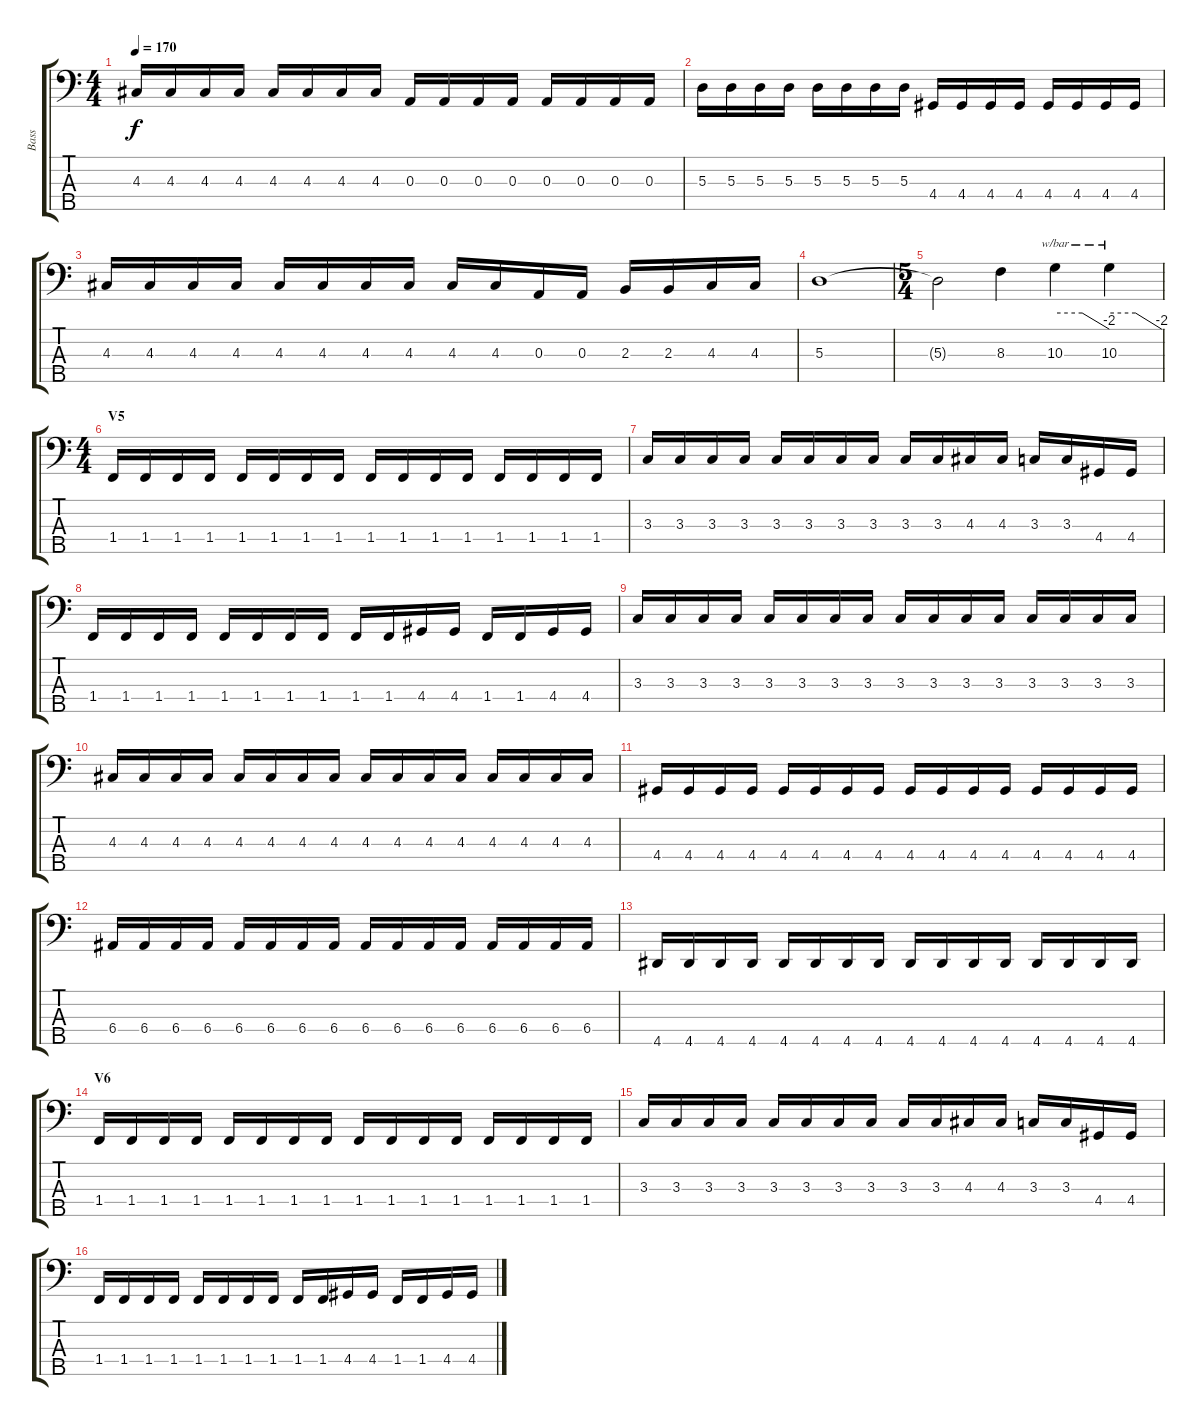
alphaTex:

\track ("Bass" "Bass") {instrument electricbassfinger}
\staff {score tabs}
\tuning (G2 D2 A1 E1 B0) {hide}
\ts (4 4)
\tempo 170
\clef f4
\ks c
4.3.16{dy f} 4.3.16 4.3.16 4.3.16 4.3.16 4.3.16 4.3.16 4.3.16 0.3.16 0.3.16 0.3.16 0.3.16 0.3.16 0.3.16 0.3.16 0.3.16 |
5.3.16 5.3.16 5.3.16 5.3.16 5.3.16 5.3.16 5.3.16 5.3.16 4.4.16 4.4.16 4.4.16 4.4.16 4.4.16 4.4.16 4.4.16 4.4.16 |
4.3.16 4.3.16 4.3.16 4.3.16 4.3.16 4.3.16 4.3.16 4.3.16 4.3.16 4.3.16 0.3.16 0.3.16 2.3.16 2.3.16 4.3.16 4.3.16 |
5.3.1 |
\ts (5 4)
5.3{t}.2 8.3.4 10.3.4{tbe (custom default 0 0 30 0 60 -8)} 10.3.4{tbe (custom default 0 0 30 0 60 -8)} |
\ts (4 4)
\section ("" "V5")
1.4.16 1.4.16 1.4.16 1.4.16 1.4.16 1.4.16 1.4.16 1.4.16 1.4.16 1.4.16 1.4.16 1.4.16 1.4.16 1.4.16 1.4.16 1.4.16 |
3.3.16 3.3.16 3.3.16 3.3.16 3.3.16 3.3.16 3.3.16 3.3.16 3.3.16 3.3.16 4.3.16 4.3.16 3.3.16 3.3.16 4.4.16 4.4.16 |
1.4.16 1.4.16 1.4.16 1.4.16 1.4.16 1.4.16 1.4.16 1.4.16 1.4.16 1.4.16 4.4.16 4.4.16 1.4.16 1.4.16 4.4.16 4.4.16 |
3.3.16 3.3.16 3.3.16 3.3.16 3.3.16 3.3.16 3.3.16 3.3.16 3.3.16 3.3.16 3.3.16 3.3.16 3.3.16 3.3.16 3.3.16 3.3.16 |
4.3.16 4.3.16 4.3.16 4.3.16 4.3.16 4.3.16 4.3.16 4.3.16 4.3.16 4.3.16 4.3.16 4.3.16 4.3.16 4.3.16 4.3.16 4.3.16 |
4.4.16 4.4.16 4.4.16 4.4.16 4.4.16 4.4.16 4.4.16 4.4.16 4.4.16 4.4.16 4.4.16 4.4.16 4.4.16 4.4.16 4.4.16 4.4.16 |
6.4.16 6.4.16 6.4.16 6.4.16 6.4.16 6.4.16 6.4.16 6.4.16 6.4.16 6.4.16 6.4.16 6.4.16 6.4.16 6.4.16 6.4.16 6.4.16 |
4.5.16 4.5.16 4.5.16 4.5.16 4.5.16 4.5.16 4.5.16 4.5.16 4.5.16 4.5.16 4.5.16 4.5.16 4.5.16 4.5.16 4.5.16 4.5.16 |
\section ("" "V6")
1.4.16 1.4.16 1.4.16 1.4.16 1.4.16 1.4.16 1.4.16 1.4.16 1.4.16 1.4.16 1.4.16 1.4.16 1.4.16 1.4.16 1.4.16 1.4.16 |
3.3.16 3.3.16 3.3.16 3.3.16 3.3.16 3.3.16 3.3.16 3.3.16 3.3.16 3.3.16 4.3.16 4.3.16 3.3.16 3.3.16 4.4.16 4.4.16 |
1.4.16 1.4.16 1.4.16 1.4.16 1.4.16 1.4.16 1.4.16 1.4.16 1.4.16 1.4.16 4.4.16 4.4.16 1.4.16 1.4.16 4.4.16 4.4.16
